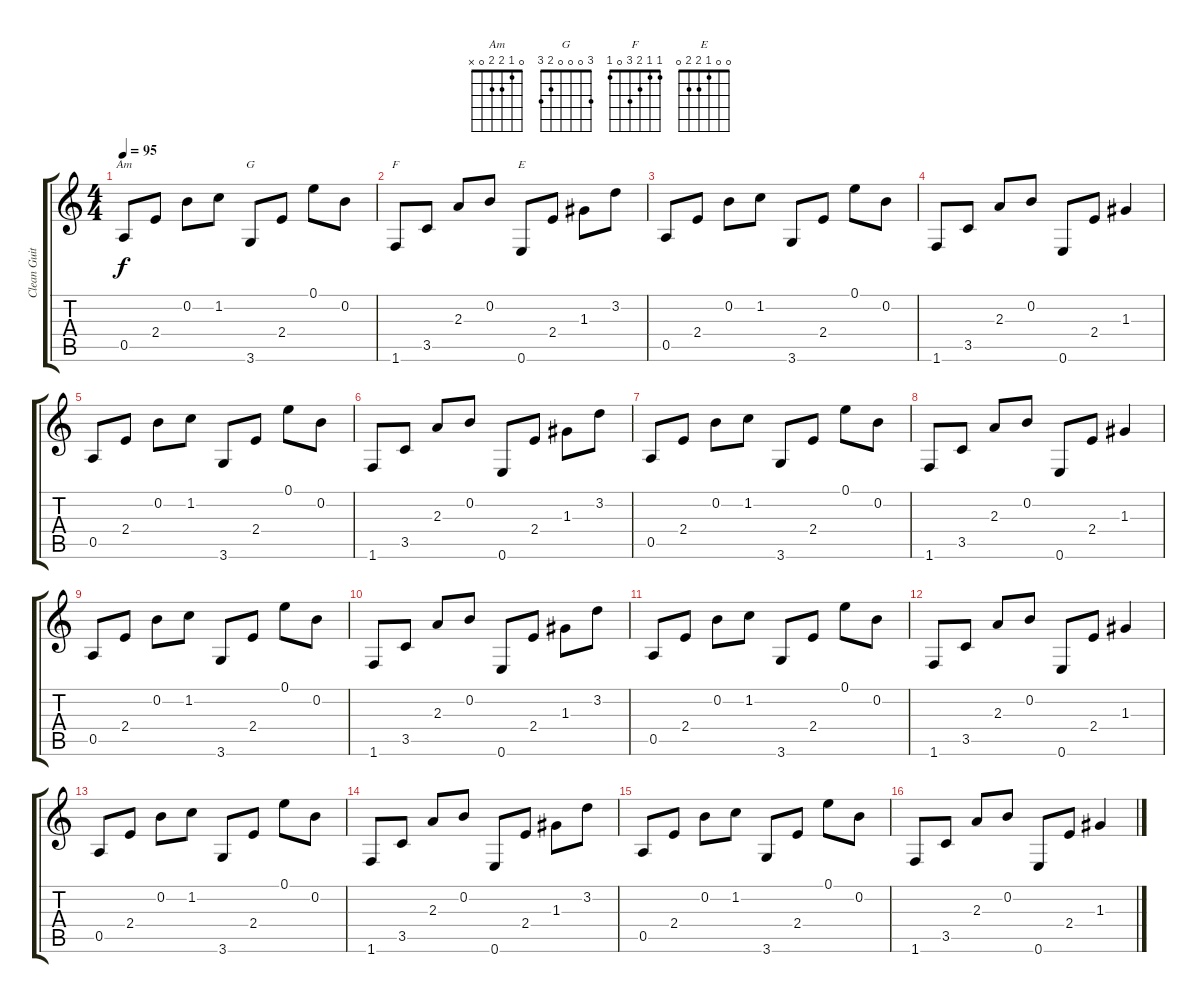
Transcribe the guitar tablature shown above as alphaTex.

\track ("Clean Guitar" "Clean Guit") {instrument electricguitarclean}
\staff {score tabs}
\tuning (E4 B3 G3 D3 A2 E2) {hide}
\chord ("Am" 0 1 2 2 0 x)
\chord ("G" 3 0 0 0 2 3)
\chord ("F" 1 1 2 3 0 1)
\chord ("E" 0 0 1 2 2 0)
\ts (4 4)
\tempo 95
\clef g2
\ks c
0.5.8{ch "Am" dy f instrument electricguitarclean} 2.4.8 0.2.8 1.2.8 3.6.8{ch "G"} 2.4.8 0.1.8 0.2.8 |
1.6.8{ch "F"} 3.5.8 2.3.8 0.2.8 0.6.8{ch "E"} 2.4.8 1.3.8 3.2.8 |
0.5.8 2.4.8 0.2.8 1.2.8 3.6.8 2.4.8 0.1.8 0.2.8 |
1.6.8 3.5.8 2.3.8 0.2.8 0.6.8 2.4.8 1.3.4 |
0.5.8 2.4.8 0.2.8 1.2.8 3.6.8 2.4.8 0.1.8 0.2.8 |
1.6.8 3.5.8 2.3.8 0.2.8 0.6.8 2.4.8 1.3.8 3.2.8 |
0.5.8 2.4.8 0.2.8 1.2.8 3.6.8 2.4.8 0.1.8 0.2.8 |
1.6.8 3.5.8 2.3.8 0.2.8 0.6.8 2.4.8 1.3.4 |
0.5.8 2.4.8 0.2.8 1.2.8 3.6.8 2.4.8 0.1.8 0.2.8 |
1.6.8 3.5.8 2.3.8 0.2.8 0.6.8 2.4.8 1.3.8 3.2.8 |
0.5.8 2.4.8 0.2.8 1.2.8 3.6.8 2.4.8 0.1.8 0.2.8 |
1.6.8 3.5.8 2.3.8 0.2.8 0.6.8 2.4.8 1.3.4 |
0.5.8 2.4.8 0.2.8 1.2.8 3.6.8 2.4.8 0.1.8 0.2.8 |
1.6.8 3.5.8 2.3.8 0.2.8 0.6.8 2.4.8 1.3.8 3.2.8 |
0.5.8 2.4.8 0.2.8 1.2.8 3.6.8 2.4.8 0.1.8 0.2.8 |
1.6.8 3.5.8 2.3.8 0.2.8 0.6.8 2.4.8 1.3.4
